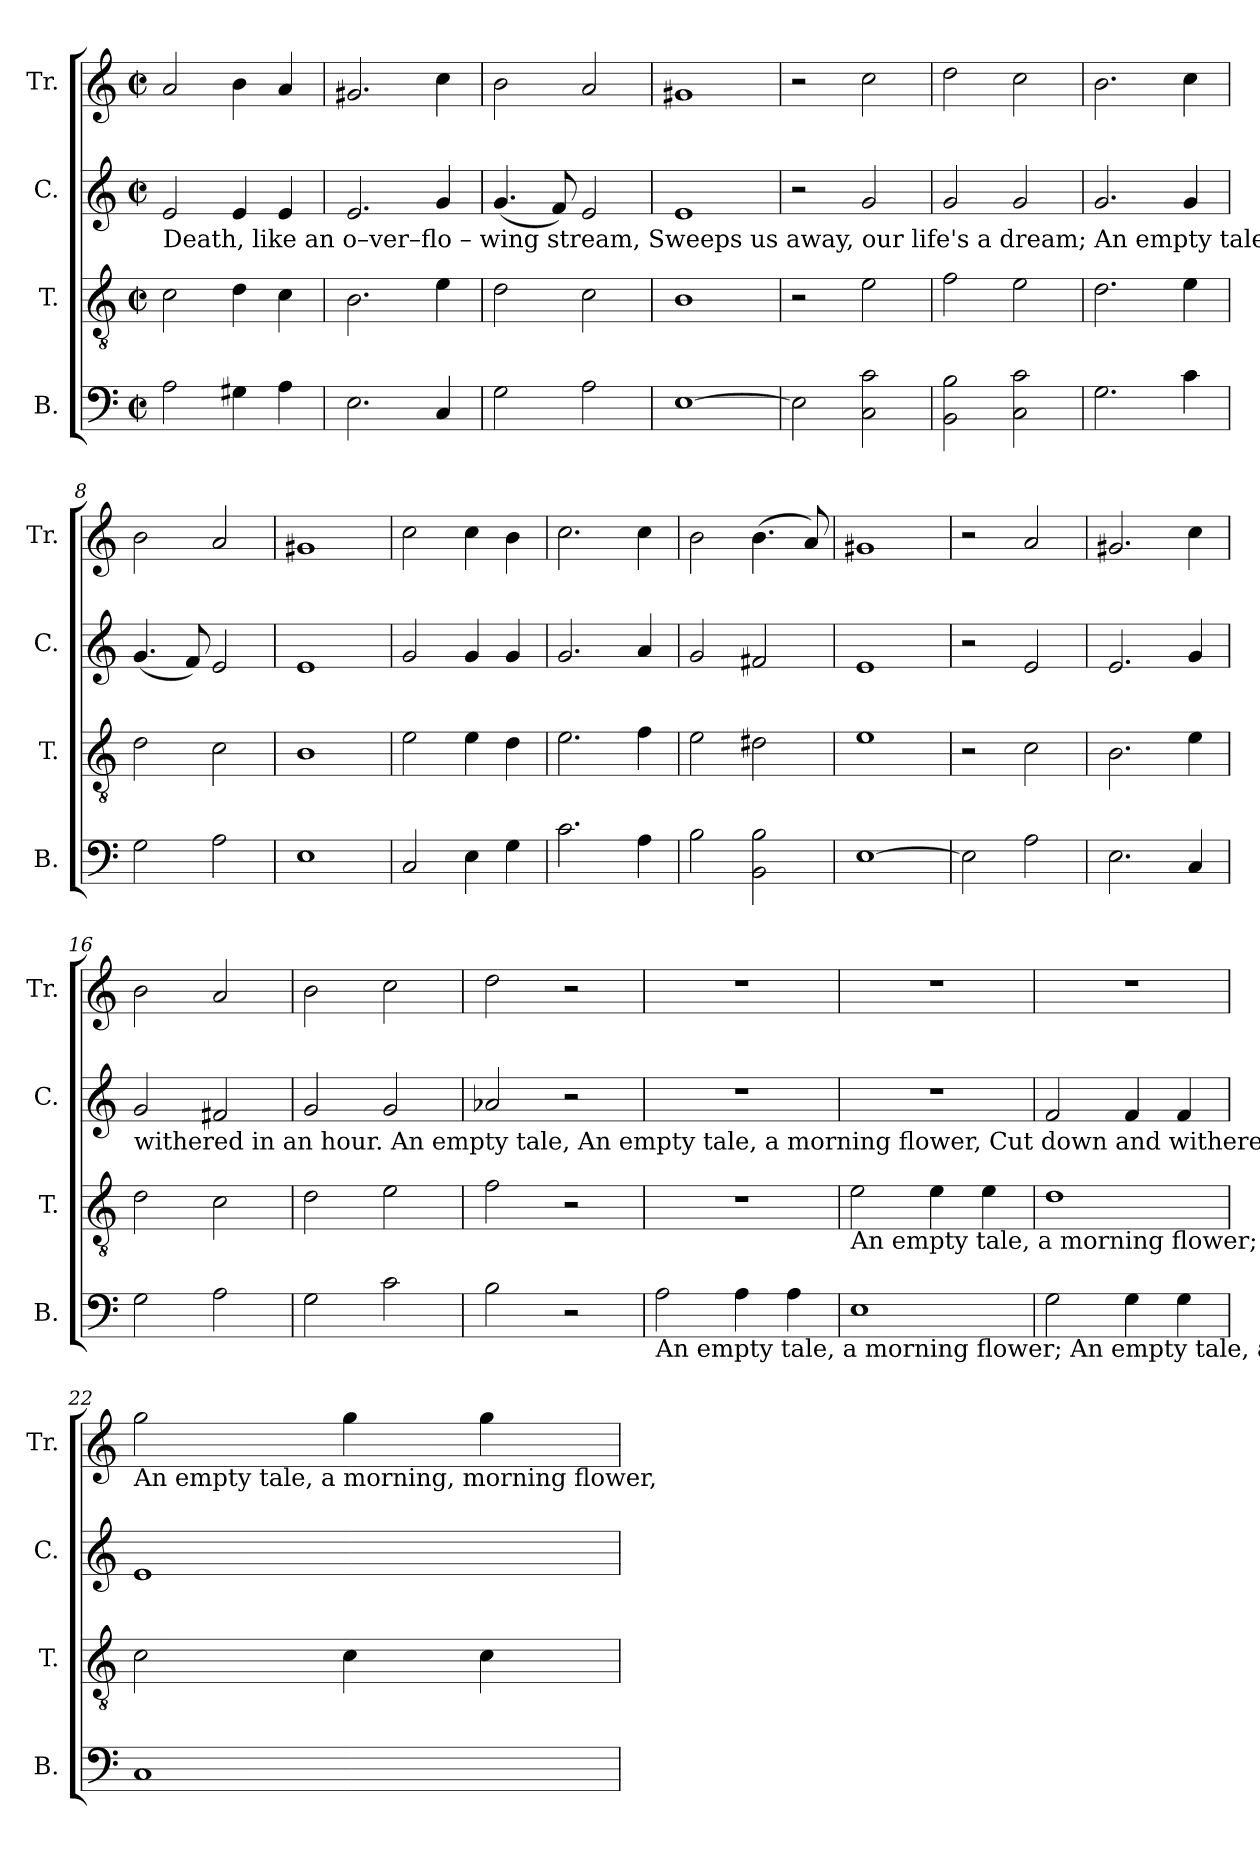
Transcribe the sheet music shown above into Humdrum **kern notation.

**kern	**kern	**kern	**kern
*part4	*part3	*part2	*part1
*staff4	*staff3	*staff2	*staff1
*I"B.	*I"T.	*I"C.	*I"Tr.
*I'B.	*I'T.	*I'C.	*I'Tr.
*clefF4	*clefGv2	*clefG2	*clefG2
*k[]	*k[]	*k[]	*k[]
*M2/2	*M2/2	*M2/2	*M2/2
*met(c|)	*met(c|)	*met(c|)	*met(c|)
*MM180	*MM180	*MM180	*MM180
=1	=1	=1	=1
!	!	!LO:TX:b:t=Death, like an o–ver–flo – wing  stream,     Sweeps us away,  our life's    a   dream;   An empty tale,  a    morning         flower,    Cut down and	!
2A\	2c\	2e/	2a/
4G#X\	4d\	4e/	4b\
4A\	4c\	4e/	4a/
=2	=2	=2	=2
2.E\	2.B\	2.e/	2.g#X/
4C/	4e\	4g/	4cc\
=3	=3	=3	=3
2G\	2d\	(4.g/	2b\
.	.	8f/)	.
2A\	2c\	2e/	2a/
=4	=4	=4	=4
[1E	1B	1e	1g#X
=5	=5	=5	=5
2E\]	2r	2r	2r
2C\ 2c\	2e\	2g/	2cc\
=6	=6	=6	=6
2BB\ 2B\	2f\	2g/	2dd\
2C\ 2c\	2e\	2g/	2cc\
=7	=7	=7	=7
2.G\	2.d\	2.g/	2.b\
4c\	4e\	4g/	4cc\
=8	=8	=8	=8
2G\	2d\	(4.g/	2b\
.	.	8f/)	.
2A\	2c\	2e/	2a/
=9	=9	=9	=9
1E	1B	1e	1g#X
=10	=10	=10	=10
2C/	2e\	2g/	2cc\
4E\	4e\	4g/	4cc\
4G\	4d\	4g/	4b\
=11	=11	=11	=11
2.c\	2.e\	2.g/	2.cc\
4A\	4f\	4a/	4cc\
=12	=12	=12	=12
2B\	2e\	2g/	2b\
2BB\ 2B\	2d#X\	2f#X/	(4.b\
.	.	.	8a/)
=13	=13	=13	=13
[1E	1e	1e	1g#X
=14	=14	=14	=14
2E\]	2r	2r	2r
2A\	2c\	2e/	2a/
=15	=15	=15	=15
2.E\	2.B\	2.e/	2.g#X/
4C/	4e\	4g/	4cc\
!!LO:LB:g=z
=16	=16	=16	=16
!	!	!LO:TX:b:t=withered in an hour.                                           An empty  tale,         An empty tale, a        morning  flower, Cut  down  and  withered      in   an   hour.	!
2G\	2d\	2g/	2b\
2A\	2c\	2f#X/	2a/
=17	=17	=17	=17
2G\	2d\	2g/	2b\
2c\	2e\	2g/	2cc\
=18	=18	=18	=18
2B\	2f\	2a-X/	2dd\
2r	2r	2r	2r
=19	=19	=19	=19
!LO:TX:b:t=An  empty  tale,          a morning  flower;   An empty tale,   a    mor – ning flower,	!	!	!
2A\	1r	1r	1r
4A\	.	.	.
4A\	.	.	.
=20	=20	=20	=20
!	!LO:TX:b:t=An empty tale,         a morning flower;  An empty tale, a morning flower,	!	!
1E	2e\	1r	1r
.	4e\	.	.
.	4e\	.	.
=21	=21	=21	=21
2G\	1d	2f/	1r
4G\	.	4f/	.
4G\	.	4f/	.
=22	=22	=22	=22
!	!	!	!LO:TX:b:t=An  empty   tale,   a   morning,   morning  flower,
1C	2c\	1e	2gg\
.	4c\	.	4gg\
.	4c\	.	4gg\
=	=	=	=
*-	*-	*-	*-
